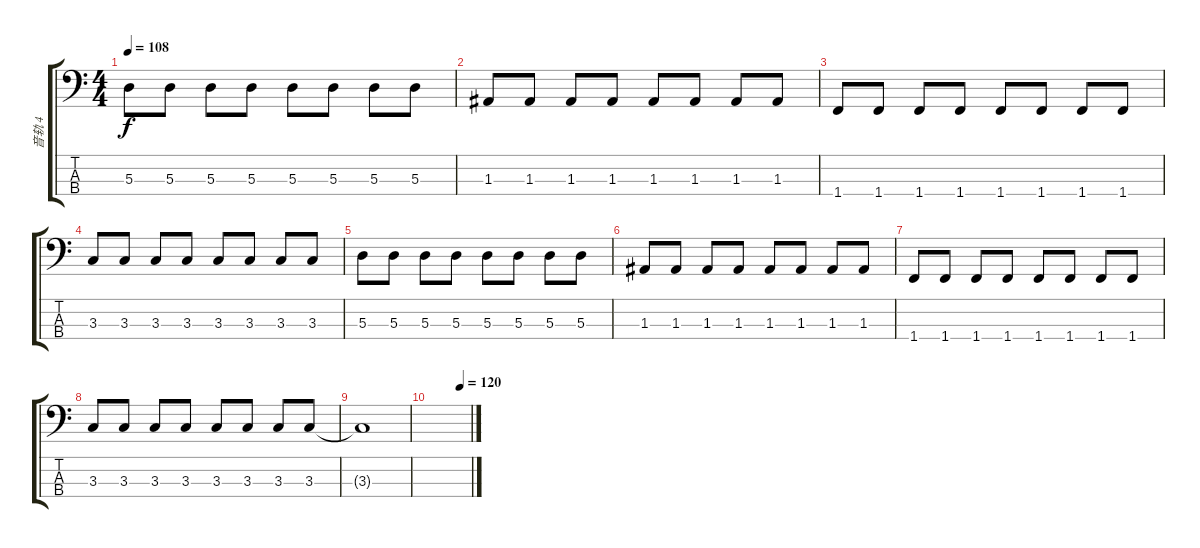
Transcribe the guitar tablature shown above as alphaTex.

\track ("音轨 4" "音轨 4") {instrument electricbassfinger}
\staff {score tabs}
\tuning (G2 D2 A1 E1) {hide}
\ts (4 4)
\tempo 108
\clef f4
\ks c
5.3.8{dy f} 5.3.8 5.3.8 5.3.8 5.3.8 5.3.8 5.3.8 5.3.8 |
1.3.8 1.3.8 1.3.8 1.3.8 1.3.8 1.3.8 1.3.8 1.3.8 |
1.4.8 1.4.8 1.4.8 1.4.8 1.4.8 1.4.8 1.4.8 1.4.8 |
3.3.8 3.3.8 3.3.8 3.3.8 3.3.8 3.3.8 3.3.8 3.3.8 |
5.3.8 5.3.8 5.3.8 5.3.8 5.3.8 5.3.8 5.3.8 5.3.8 |
1.3.8 1.3.8 1.3.8 1.3.8 1.3.8 1.3.8 1.3.8 1.3.8 |
1.4.8 1.4.8 1.4.8 1.4.8 1.4.8 1.4.8 1.4.8 1.4.8 |
3.3.8 3.3.8 3.3.8 3.3.8 3.3.8 3.3.8 3.3.8 3.3.8 |
3.3{t}.1 |
\tempo (120 0.75)
